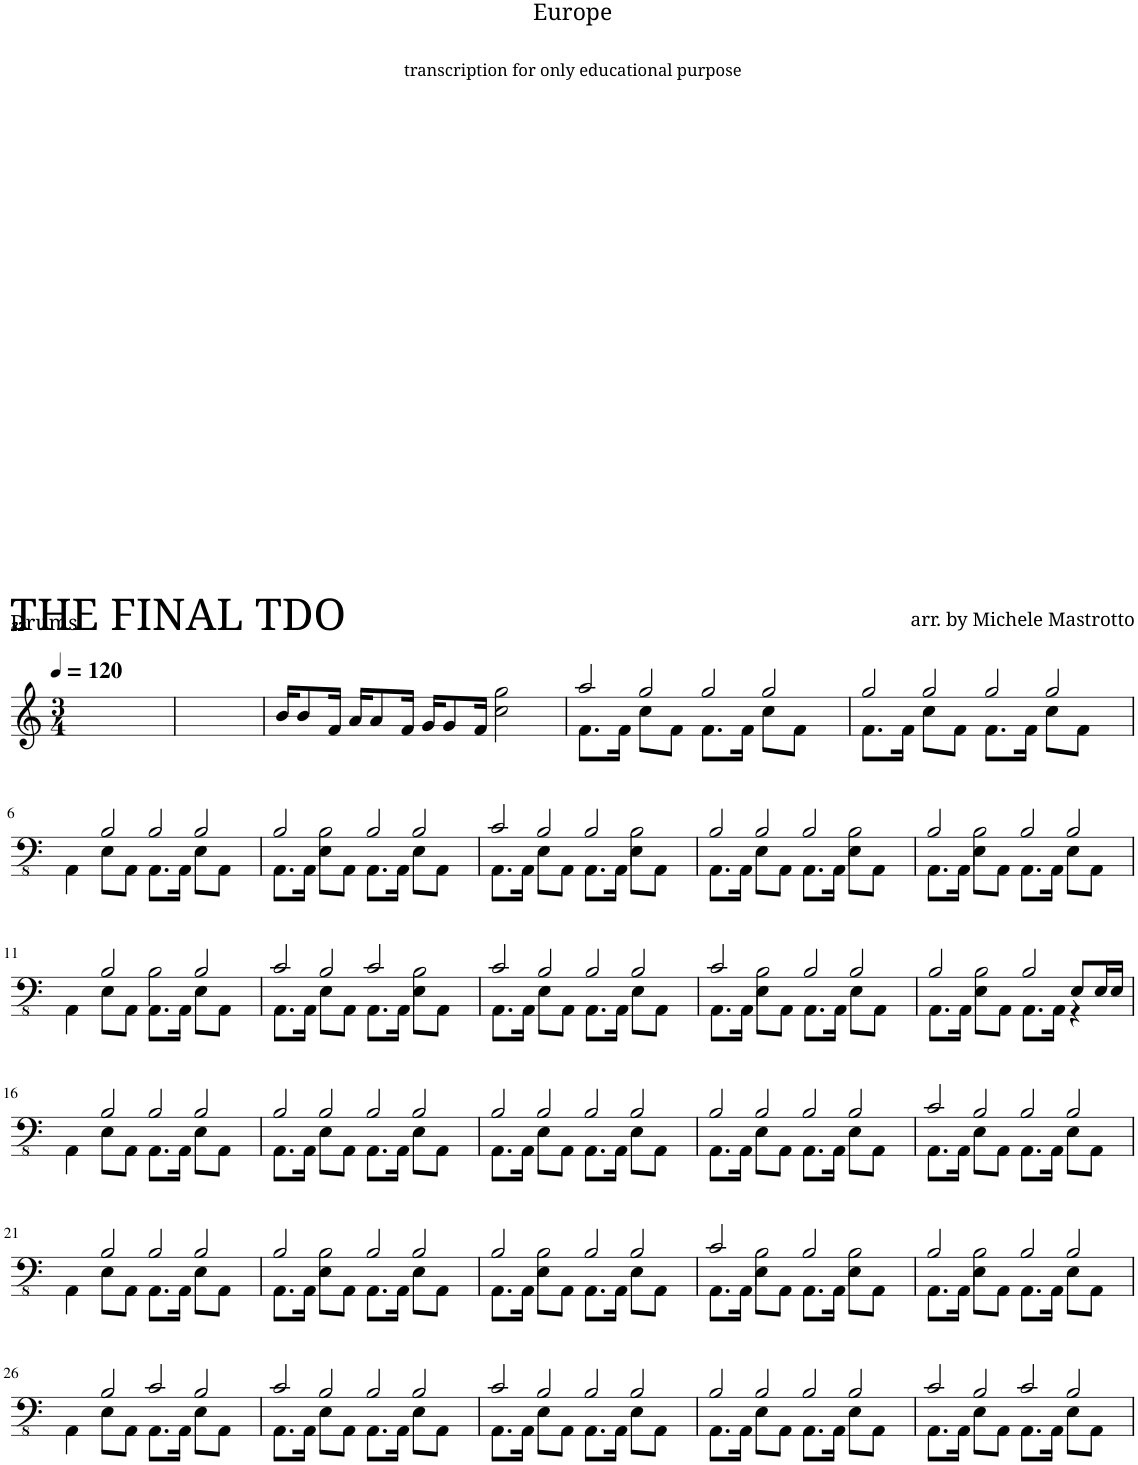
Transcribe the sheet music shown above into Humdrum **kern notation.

**kern
*part1
*staff1
*clefG2
*k[]
*M3/4
*MM120
=1
2.ryy
=2
2.ryy
=3
16b/KL
8b/
16f/Jk
16a/KL
8a/
16f/Jk
16g/KL
8g/
16f/Jk
2cc\ 2gg\
=4
*^
*	*^
2aa/	8.f\L	4ryy
.	16f\Jk	.
.	2gg/	8cc\L
.	.	8f\J
[4gg/	.	8.f\L
.	.	16f\Jk
4ryy	2gg/	8cc\L
.	.	8f\J
4ryy	.	4ryy
=5	=5	=5
2gg/	8.f\L	4ryy
.	16f\Jk	.
.	2gg/	8cc\L
.	.	8f\J
4gg/]	.	8.f\L
.	.	16f\Jk
[4gg/	2gg/	8cc\L
.	.	8f\J
4ryy	.	4ryy
!!LO:LB:g=z	!!	!!
=6	=6	=6
4AAA\	4ryy	2ryy
4gg/]	8EE\L	.
.	8AAA\J	.
2BB/	[4BB/	8.AAA\L
.	.	16AAA\Jk
.	2.ryy	8EE\L
.	.	8AAA\J
2BB/	.	2ryy
=7	=7	=7
2BB/	8.AAA\L	4ryy
.	4BB/]	.
.	.	8EE\L
.	.	8AAA\J
.	16AAA\Jk	.
[4BB/	2BB\	8.AAA\L
.	.	16AAA\Jk
4ryy	.	8EE\L
.	.	8AAA\J
4ryy	2BB/	2ryy
4ryy	.	.
=8	=8	=8
2C/	8.AAA\L	4ryy
.	16AAA\Jk	.
.	2BB/	8EE\L
.	.	8AAA\J
4BB/]	.	8.AAA\L
.	.	16AAA\Jk
[4BB/	2BB\	8EE\L
.	.	8AAA\J
4ryy	.	4ryy
=9	=9	=9
2BB/	8.AAA\L	4ryy
.	16AAA\Jk	.
.	2BB/	8EE\L
.	.	8AAA\J
4BB/]	.	8.AAA\L
.	.	16AAA\Jk
[4BB/	2BB\	8EE\L
.	.	8AAA\J
4ryy	.	4ryy
=10	=10	=10
2BB/	8.AAA\L	4ryy
.	16AAA\Jk	.
.	2BB\	8EE\L
.	.	8AAA\J
4BB/]	.	8.AAA\L
.	.	16AAA\Jk
[4BB/	2BB/	8EE\L
.	.	8AAA\J
4ryy	.	4ryy
!!LO:LB:g=z	!!	!!
=11	=11	=11
4AAA\	4ryy	2ryy
4BB/]	8EE\L	.
.	8AAA\J	.
2BB/	[4BB\	8.AAA\L
.	.	16AAA\Jk
.	2.ryy	8EE\L
.	.	8AAA\J
2BB/	.	2ryy
=12	=12	=12
2C/	8.AAA\L	4ryy
.	4BB\]	.
.	.	8EE\L
.	.	8AAA\J
.	16AAA\Jk	.
[4C/	2BB/	8.AAA\L
.	.	16AAA\Jk
4ryy	.	8EE\L
.	.	8AAA\J
4ryy	2BB\	2ryy
4ryy	.	.
=13	=13	=13
2C/	8.AAA\L	4ryy
.	16AAA\Jk	.
.	2BB/	8EE\L
.	.	8AAA\J
4C/]	.	8.AAA\L
.	.	16AAA\Jk
[4BB/	2BB/	8EE\L
.	.	8AAA\J
4ryy	.	4ryy
=14	=14	=14
2C/	8.AAA\L	4ryy
.	16AAA\Jk	.
.	2BB\	8EE\L
.	.	8AAA\J
4BB/]	.	8.AAA\L
.	.	16AAA\Jk
[4BB/	2BB/	8EE\L
.	.	8AAA\J
4ryy	.	4ryy
=15	=15	=15
2BB/	8.AAA\L	4ryy
.	16AAA\Jk	.
.	2BB\	8EE\L
.	.	8AAA\J
4BB/]	.	8.AAA\L
.	.	16AAA\Jk
[4BB/	8EE/L	4r
.	16EE/L	.
.	16EE/JJ	.
!!LO:LB:g=z	!!	!!
=16	=16	=16
4AAA\	4ryy	2ryy
4BB/]	8EE\L	.
.	8AAA\J	.
2BB/	[4BB/	8.AAA\L
.	.	16AAA\Jk
.	2.ryy	8EE\L
.	.	8AAA\J
2BB/	.	2ryy
=17	=17	=17
2BB/	8.AAA\L	4ryy
.	4BB/]	.
.	.	8EE\L
.	.	8AAA\J
.	16AAA\Jk	.
[4BB/	2BB/	8.AAA\L
.	.	16AAA\Jk
4ryy	.	8EE\L
.	.	8AAA\J
4ryy	2BB/	2ryy
4ryy	.	.
=18	=18	=18
2BB/	8.AAA\L	4ryy
.	16AAA\Jk	.
.	2BB/	8EE\L
.	.	8AAA\J
4BB/]	.	8.AAA\L
.	.	16AAA\Jk
[4BB/	2BB/	8EE\L
.	.	8AAA\J
4ryy	.	4ryy
=19	=19	=19
2BB/	8.AAA\L	4ryy
.	16AAA\Jk	.
.	2BB/	8EE\L
.	.	8AAA\J
4BB/]	.	8.AAA\L
.	.	16AAA\Jk
[4BB/	2BB/	8EE\L
.	.	8AAA\J
4ryy	.	4ryy
=20	=20	=20
2C/	8.AAA\L	4ryy
.	16AAA\Jk	.
.	2BB/	8EE\L
.	.	8AAA\J
4BB/]	.	8.AAA\L
.	.	16AAA\Jk
[4BB/	2BB/	8EE\L
.	.	8AAA\J
4ryy	.	4ryy
!!LO:LB:g=z	!!	!!
=21	=21	=21
4AAA\	4ryy	2ryy
4BB/]	8EE\L	.
.	8AAA\J	.
2BB/	[4BB/	8.AAA\L
.	.	16AAA\Jk
.	2.ryy	8EE\L
.	.	8AAA\J
2BB/	.	2ryy
=22	=22	=22
2BB/	8.AAA\L	4ryy
.	4BB/]	.
.	.	8EE\L
.	.	8AAA\J
.	16AAA\Jk	.
[4BB/	2BB\	8.AAA\L
.	.	16AAA\Jk
4ryy	.	8EE\L
.	.	8AAA\J
4ryy	2BB/	2ryy
4ryy	.	.
=23	=23	=23
2BB/	8.AAA\L	4ryy
.	16AAA\Jk	.
.	2BB\	8EE\L
.	.	8AAA\J
4BB/]	.	8.AAA\L
.	.	16AAA\Jk
[4BB/	2BB/	8EE\L
.	.	8AAA\J
4ryy	.	4ryy
=24	=24	=24
2C/	8.AAA\L	4ryy
.	16AAA\Jk	.
.	2BB\	8EE\L
.	.	8AAA\J
4BB/]	.	8.AAA\L
.	.	16AAA\Jk
[4BB/	2BB\	8EE\L
.	.	8AAA\J
4ryy	.	4ryy
=25	=25	=25
2BB/	8.AAA\L	4ryy
.	16AAA\Jk	.
.	2BB\	8EE\L
.	.	8AAA\J
4BB/]	.	8.AAA\L
.	.	16AAA\Jk
[4BB/	2BB/	8EE\L
.	.	8AAA\J
4ryy	.	4ryy
!!LO:LB:g=z	!!	!!
=26	=26	=26
4AAA\	4ryy	2ryy
4BB/]	8EE\L	.
.	8AAA\J	.
2BB/	[4C/	8.AAA\L
.	.	16AAA\Jk
.	2.ryy	8EE\L
.	.	8AAA\J
2BB/	.	2ryy
=27	=27	=27
2C/	8.AAA\L	4ryy
.	4C/]	.
.	.	8EE\L
.	.	8AAA\J
.	16AAA\Jk	.
[4BB/	2BB/	8.AAA\L
.	.	16AAA\Jk
4ryy	.	8EE\L
.	.	8AAA\J
4ryy	2BB/	2ryy
4ryy	.	.
=28	=28	=28
2C/	8.AAA\L	4ryy
.	16AAA\Jk	.
.	2BB/	8EE\L
.	.	8AAA\J
4BB/]	.	8.AAA\L
.	.	16AAA\Jk
[4BB/	2BB/	8EE\L
.	.	8AAA\J
4ryy	.	4ryy
=29	=29	=29
2BB/	8.AAA\L	4ryy
.	16AAA\Jk	.
.	2BB/	8EE\L
.	.	8AAA\J
4BB/]	.	8.AAA\L
.	.	16AAA\Jk
[4BB/	2BB/	8EE\L
.	.	8AAA\J
4ryy	.	4ryy
=30	=30	=30
2C/	8.AAA\L	4ryy
.	16AAA\Jk	.
.	2BB/	8EE\L
.	.	8AAA\J
4BB/]	.	8.AAA\L
.	.	16AAA\Jk
[4C/	2BB/	8EE\L
.	.	8AAA\J
4ryy	.	4ryy
*v	*v	*v
=31
4C/]
=
*-
